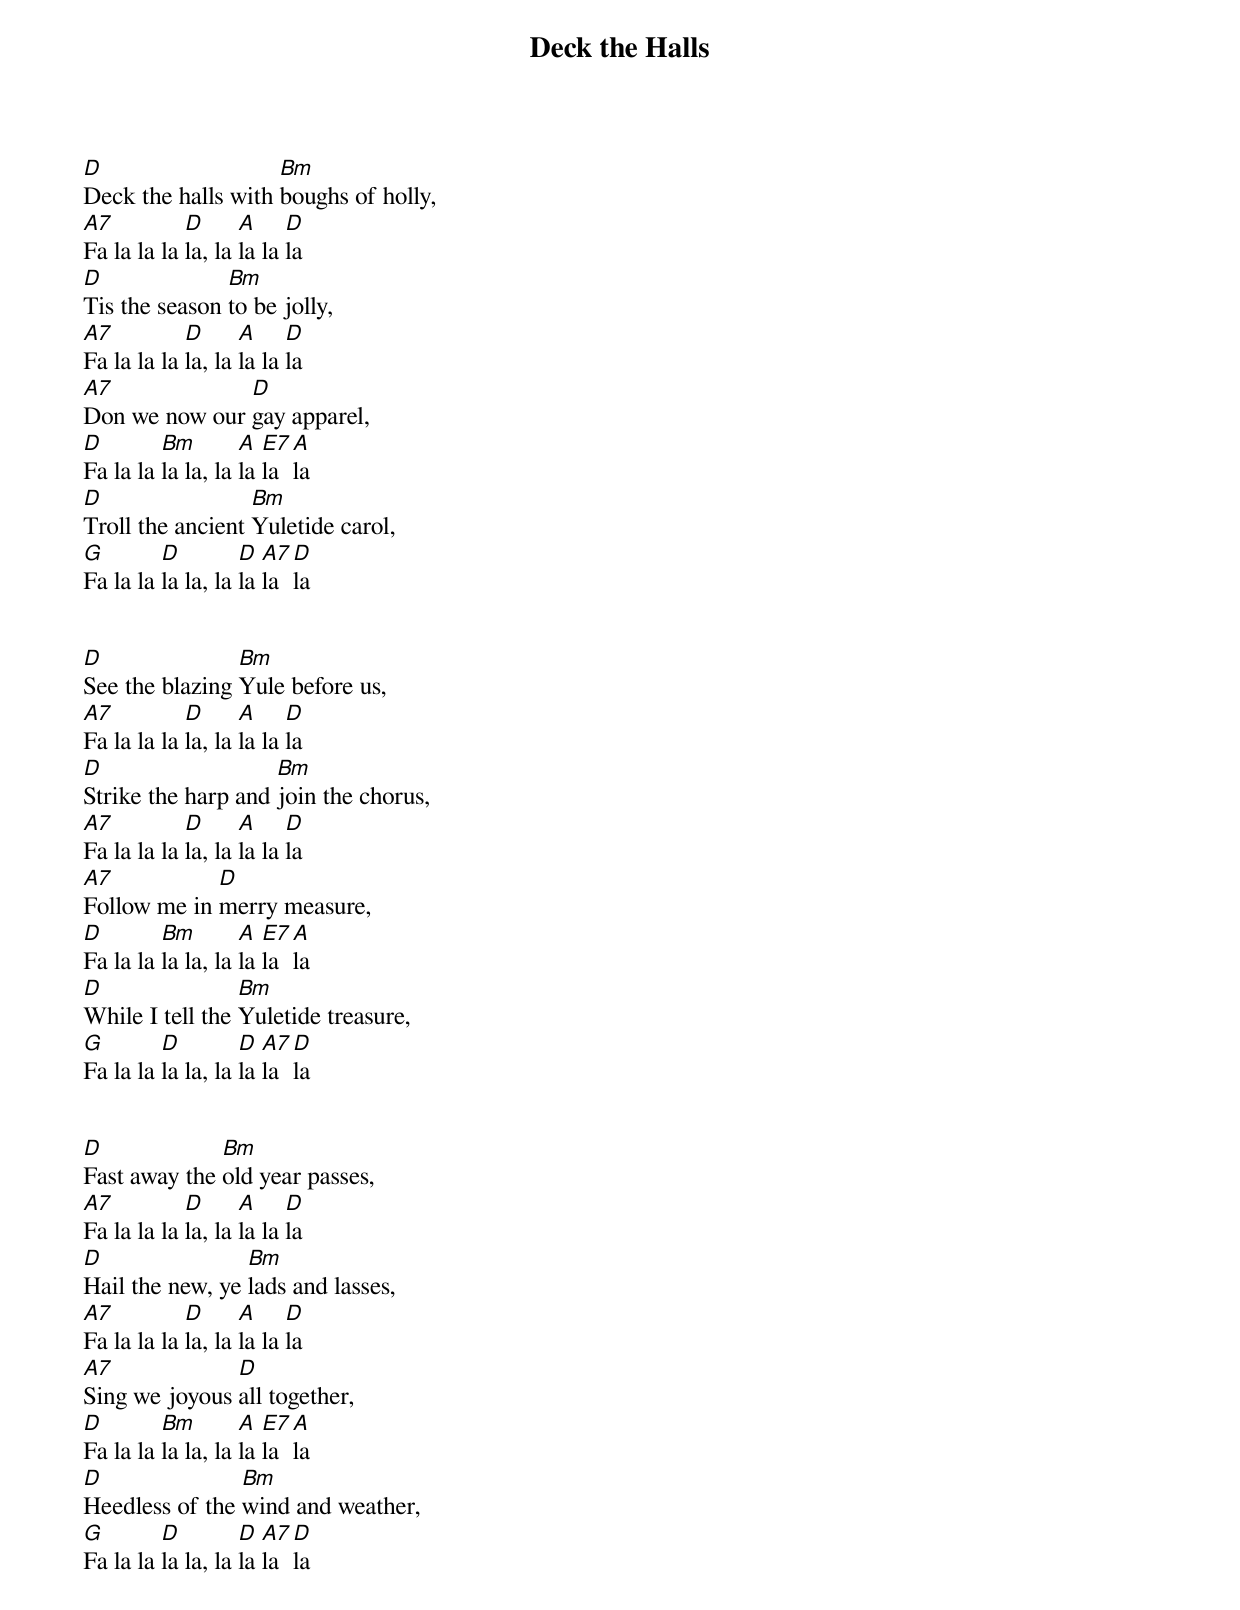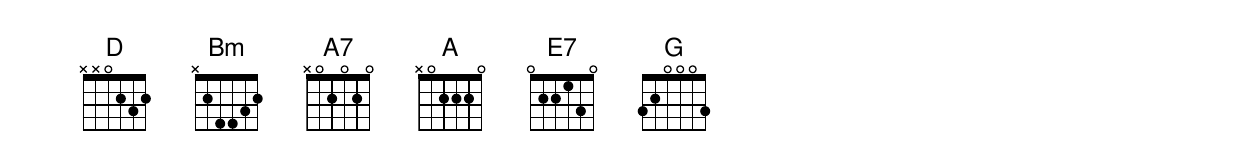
{title: Deck the Halls}
{subtitle: }

[D]Deck the halls with [Bm]boughs of holly,
[A7]Fa la la la [D]la, la [A]la la [D]la
[D]Tis the season [Bm]to be jolly,
[A7]Fa la la la [D]la, la [A]la la [D]la
[A7]Don we now our [D]gay apparel,
[D]Fa la la [Bm]la la, la [A]la [E7]la [A]la
[D]Troll the ancient [Bm]Yuletide carol,
[G]Fa la la [D]la la, la [D]la [A7]la [D]la


[D]See the blazing [Bm]Yule before us,
[A7]Fa la la la [D]la, la [A]la la [D]la
[D]Strike the harp and [Bm]join the chorus,
[A7]Fa la la la [D]la, la [A]la la [D]la
[A7]Follow me in [D]merry measure,
[D]Fa la la [Bm]la la, la [A]la [E7]la [A]la
[D]While I tell the [Bm]Yuletide treasure,
[G]Fa la la [D]la la, la [D]la [A7]la [D]la


[D]Fast away the [Bm]old year passes,
[A7]Fa la la la [D]la, la [A]la la [D]la
[D]Hail the new, ye [Bm]lads and lasses,
[A7]Fa la la la [D]la, la [A]la la [D]la
[A7]Sing we joyous [D]all together,
[D]Fa la la [Bm]la la, la [A]la [E7]la [A]la
[D]Heedless of the [Bm]wind and weather,
[G]Fa la la [D]la la, la [D]la [A7]la [D]la
